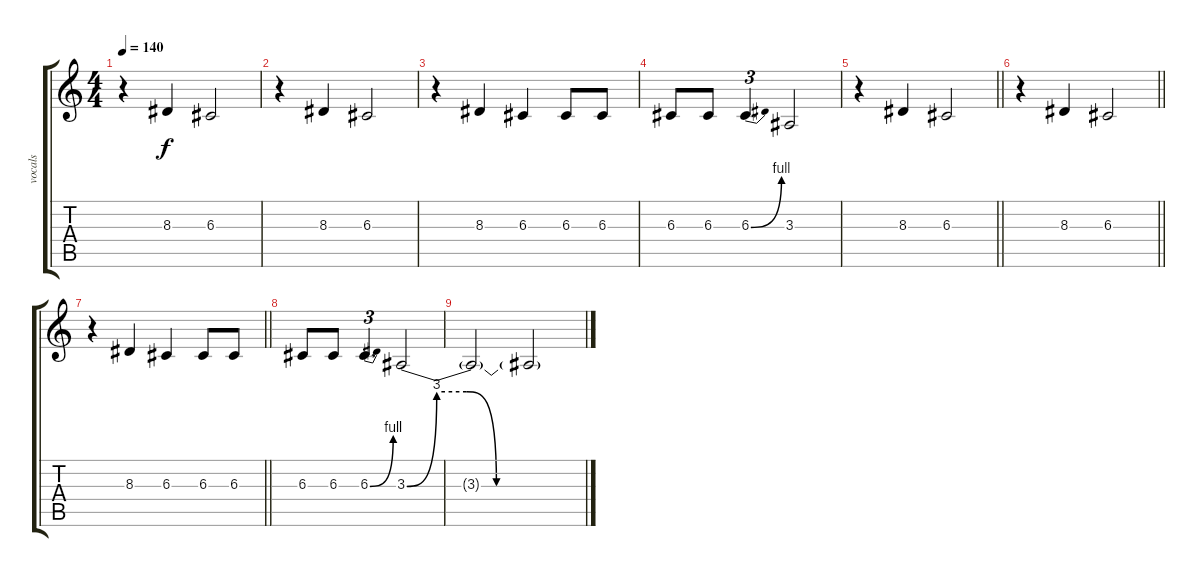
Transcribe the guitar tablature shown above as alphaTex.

\track ("vocals" "vocals") {instrument flute}
\staff {score tabs}
\tuning (E4 B3 G3 D3 A2 D2) {hide}
\ts (4 4)
\tempo 140
\clef g2
\ks c
r.4{dy f} 8.3.4 6.3.2 |
r.4 8.3.4 6.3.2 |
r.4 8.3.4 6.3.4 6.3.8 6.3.8 |
6.3.8 6.3.8 6.3{be (bend 0 0 60 4)}.4{d tu (3 2)} 3.3.2 |
\barLineRight lightlight
r.4 8.3.4 6.3.2 |
\barLineRight lightlight
r.4 8.3.4 6.3.2 |
\barLineRight lightlight
r.4 8.3.4 6.3.4 6.3.8 6.3.8 |
6.3.8 6.3.8 6.3{be (bend 0 0 60 4)}.4{d tu (3 2)} 3.3{be (custom 0 0 10 12 20 12 30 0 60 0)}.2 |
3.3{t}.2 3.3{t}.2
